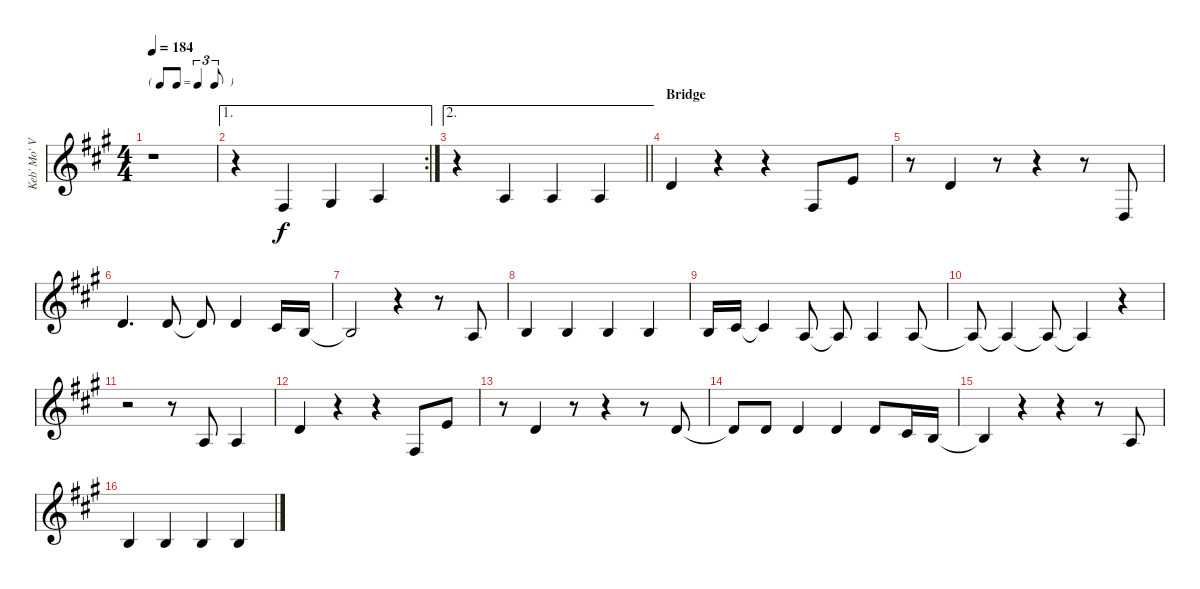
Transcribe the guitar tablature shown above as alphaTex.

\track ("Keb' Mo' Voice" "Keb' Mo' V") {instrument altosax}
\staff {score}
\tuning (E4 B3 G3 D3 A2 E2) {hide}
\ts (4 4)
\tf triplet8th
\tempo 184
\clef g2
\ks a
r.1{dy f} |
\ae 1
\rc 2
r.4 4.4.4 1.3.4 2.3.4 |
\ae 2
\barLineRight lightlight
r.4 2.3.4 2.3.4 2.3.4 |
\section ("" "Bridge")
3.2.4 r.4 r.4 4.4.8 0.1.8 |
r.8 3.2.4 r.8 r.4 r.8 0.4.8 |
3.2.4{d} 3.2.8 3.2{t}.8 3.2.4 2.2.16 0.2.16 |
0.2{t}.2 r.4 r.8 2.3.8 |
0.2.4 0.2.4 0.2.4 0.2.4 |
0.2.16 2.2.16 2.2{t}.4 2.3.8 2.3{t}.8 2.3.4 2.3.8 |
2.3{t}.8 2.3{t}.4 2.3{t}.8 2.3{t}.4 r.4 |
r.2 r.8 2.3.8 2.3.4 |
3.2.4 r.4 r.4 4.4.8 0.1.8 |
r.8 3.2.4 r.8 r.4 r.8 3.2.8 |
3.2{t}.8 3.2.8 3.2.4 3.2.4 3.2.8 2.2.16 0.2.16 |
0.2{t}.4 r.4 r.4 r.8 2.3.8 |
0.2.4 0.2.4 0.2.4 0.2.4
